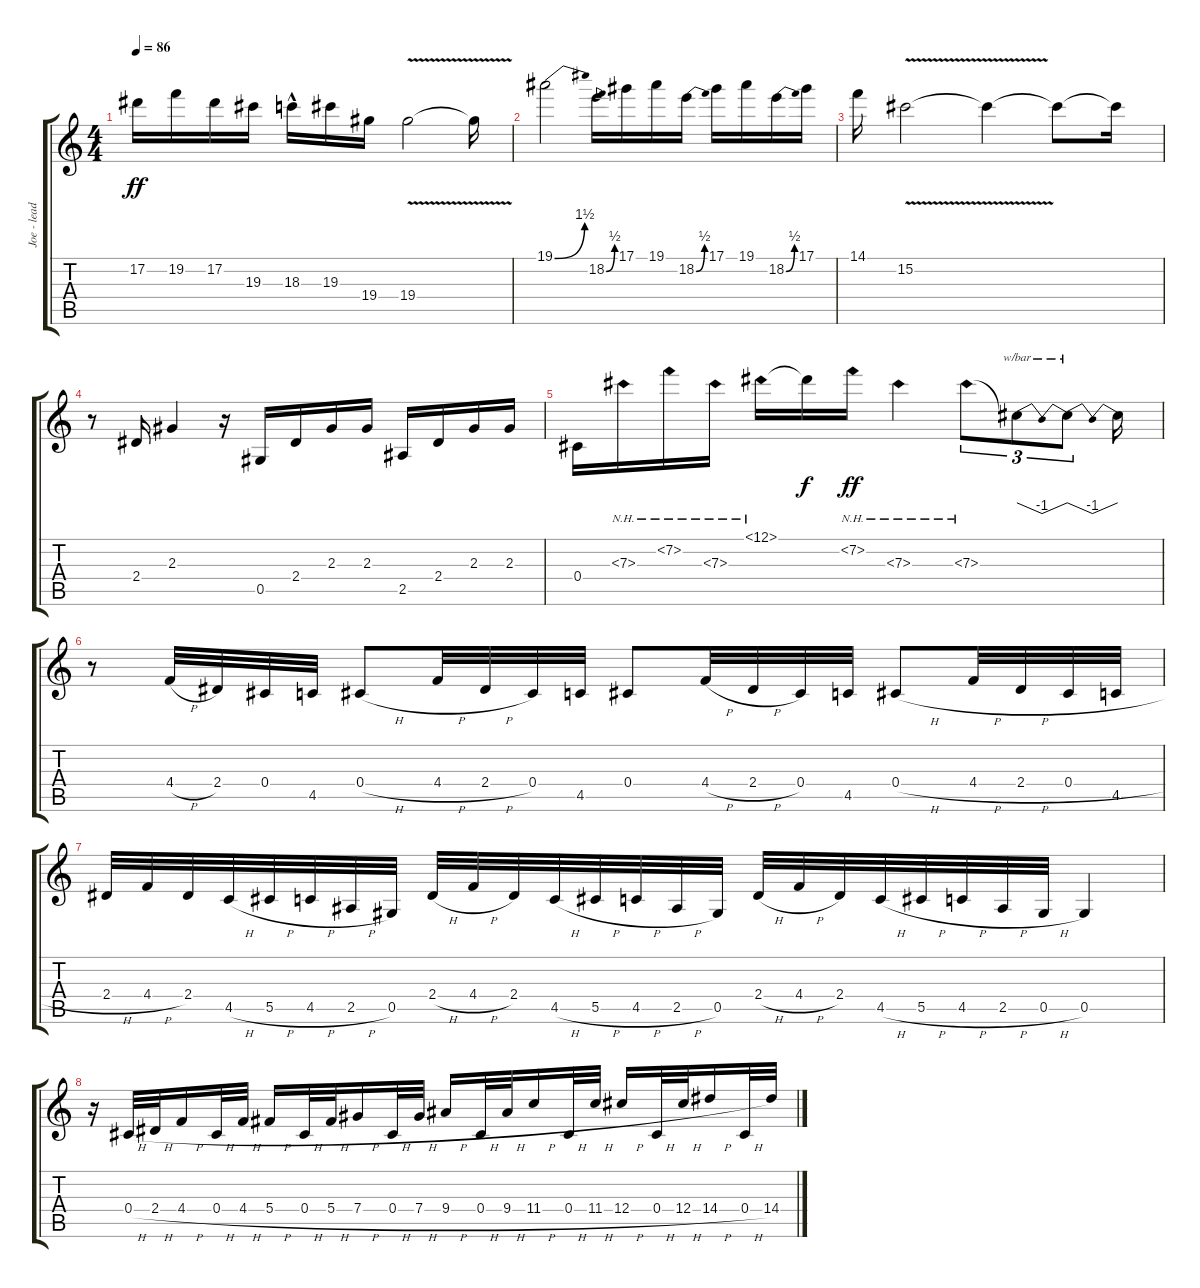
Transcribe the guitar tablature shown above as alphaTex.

\track ("Joe - lead guitar" "Joe - lead") {instrument distortionguitar}
\staff {score tabs}
\tuning (Eb4 Bb3 Gb3 Db3 Ab2 Db2) {hide}
\ts (4 4)
\tempo 86
\clef g2
\ks c
17.2.16{dy ff} 19.2.16 17.2.16 19.3.16 18.3{hac}.16 19.3.16 19.4.16 19.4{v}.2 19.4{t}.16 |
19.1{be (bend 0 0 60 6)}.2 18.2{be (bend 0 0 60 2)}.16 17.1.16 19.1.16 18.2{be (bend 0 0 60 2)}.16 17.1.16 19.1.16 18.2{be (bend 0 0 60 2)}.16 17.1.16 |
14.1.16 15.2{v}.2 15.2{t}.4 15.2{t}.8 15.2{t}.16 |
r.8 2.4.16 2.3.4 r.16 0.5.16 2.4.16 2.3.16 2.3.16 2.5.16 2.4.16 2.3.16 2.3.16 |
0.4.16 7.3{nh}.16 7.2{nh}.16 7.3{nh}.16 12.1{nh}.16 12.1{t}.16{dy f} 7.2{nh}.16{dy ff} 7.3{nh}.4 7.3{nh}.8{tu (3 2)} 7.3{t}.8{tu (3 2) tbe (dip default 0 0 30 -4 60 0)} 7.3{t}.8{tu (3 2) tbe (dip default 0 0 30 -4 60 0)} 7.3{t}.16 |
r.8 4.4{h}.32 2.4.32 0.4.32 4.5.32 0.4{h}.8 4.4{h}.32 2.4{h}.32 0.4.32 4.5.32 0.4.8 4.4{h}.32 2.4{h}.32 0.4.32 4.5.32 0.4{h}.8 4.4{h}.32 2.4{h}.32 0.4{h}.32 4.5.32 |
2.4{h}.32 4.4{h}.32 2.4.32 4.5{h}.32 5.5{h}.32 4.5{h}.32 2.5{h}.32 0.5.32 2.4{h}.32 4.4{h}.32 2.4.32 4.5{h}.32 5.5{h}.32 4.5{h}.32 2.5{h}.32 0.5.32 2.4{h}.32 4.4{h}.32 2.4.32 4.5{h}.32 5.5{h}.32 4.5{h}.32 2.5{h}.32 0.5{h}.32 0.5.4 |
r.16 0.4{h}.32 2.4{h}.32 4.4{h}.16 0.4{h}.32 4.4{h}.32 5.4{h}.16 0.4{h}.32 5.4{h}.32 7.4{h}.16 0.4{h}.32 7.4{h}.32 9.4{h}.16 0.4{h}.32 9.4{h}.32 11.4{h}.16 0.4{h}.32 11.4{h}.32 12.4{h}.16 0.4{h}.32 12.4{h}.32 14.4{h}.16 0.4{h}.32 14.4{h}.32
